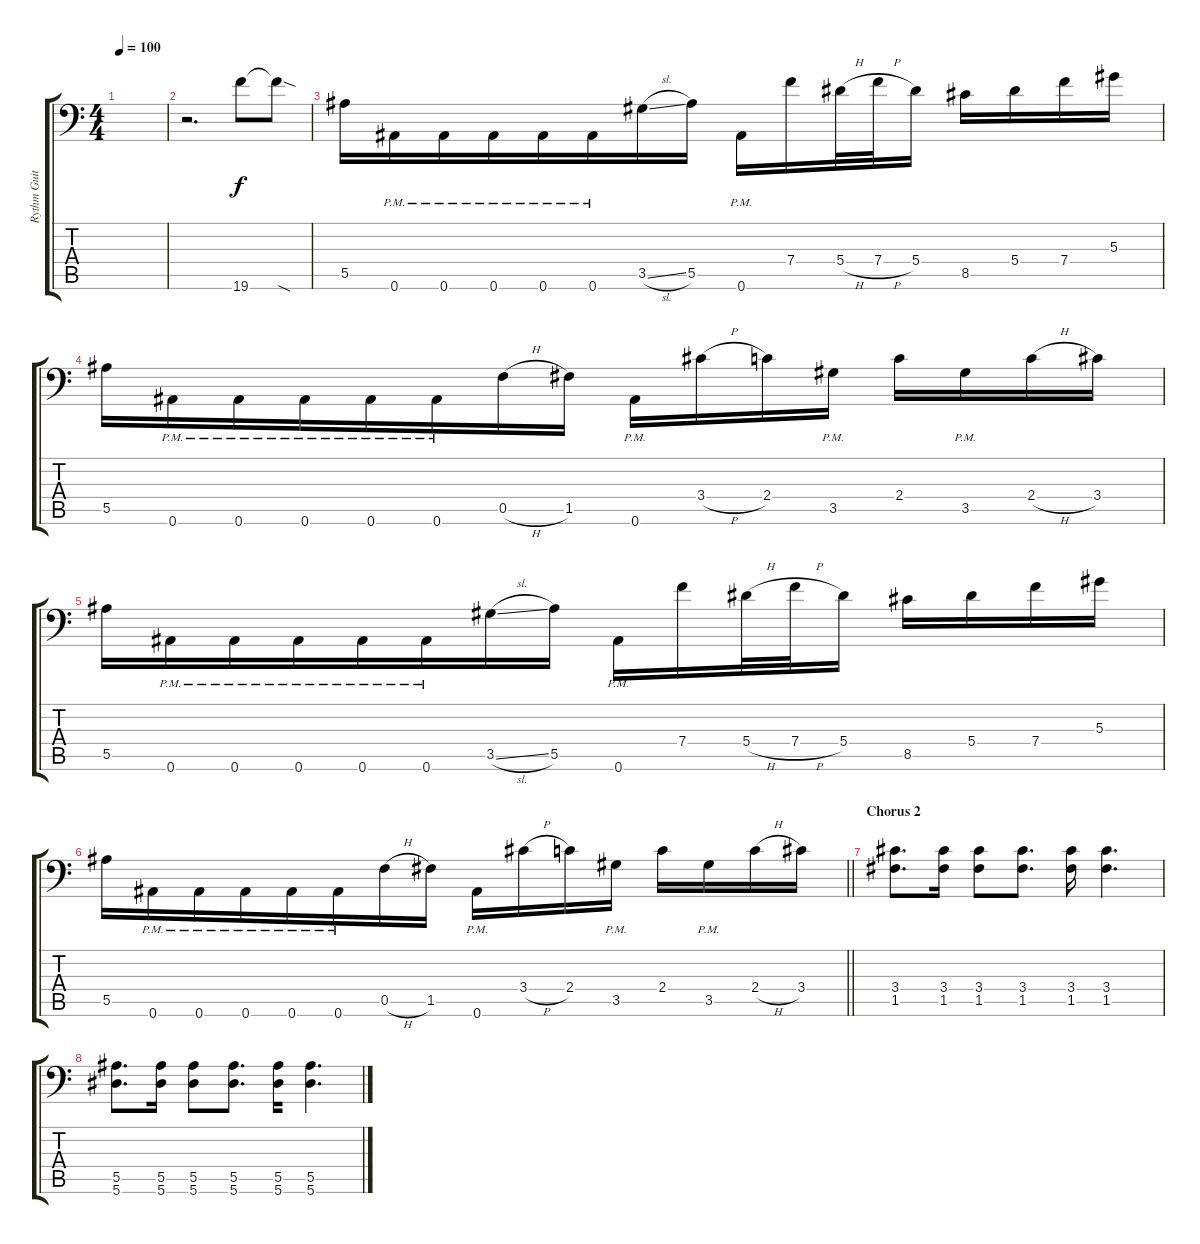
\track ("Rythm Guitar 1" "Rythm Guit") {instrument distortionguitar}
\staff {score tabs}
\tuning (C4 G3 Eb3 Bb2 F2 Bb1) {hide}
\ts (4 4)
\tempo 100
\clef f4
\ks c
|
r.2{d beam merge} 19.6.8 19.6{sod t}.8 |
5.5.16 0.6{pm}.16 0.6{pm}.16 0.6{pm}.16{beam merge} 0.6{pm}.16{beam merge} 0.6{pm}.16 3.5{sl}.16 5.5.16 0.6{pm}.16 7.4.16{beam merge} 5.4{h}.32 7.4{h}.32{beam merge} 5.4.16 8.5.16 5.4.16 7.4.16 5.3.16 |
5.5.16 0.6{pm}.16 0.6{pm}.16 0.6{pm}.16{beam merge} 0.6{pm}.16{beam merge} 0.6{pm}.16 0.5{h}.16 1.5.16 0.6{pm}.16 3.4{h}.16 2.4.16{beam merge} 3.5{pm}.16 2.4.16 3.5{pm}.16 2.4{h}.16 3.4.16 |
5.5.16 0.6{pm}.16 0.6{pm}.16 0.6{pm}.16{beam merge} 0.6{pm}.16{beam merge} 0.6{pm}.16 3.5{sl}.16 5.5.16 0.6{pm}.16 7.4.16{beam merge} 5.4{h}.32 7.4{h}.32{beam merge} 5.4.16 8.5.16 5.4.16 7.4.16 5.3.16 |
\barLineRight lightlight
5.5.16 0.6{pm}.16 0.6{pm}.16 0.6{pm}.16{beam merge} 0.6{pm}.16{beam merge} 0.6{pm}.16 0.5{h}.16 1.5.16 0.6{pm}.16 3.4{h}.16 2.4.16{beam merge} 3.5{pm}.16 2.4.16 3.5{pm}.16 2.4{h}.16 3.4.16 |
\section ("" "Chorus 2")
(3.4 1.5).8{d} (3.4 1.5).16 (3.4 1.5).8{beam merge} (3.4 1.5).8{d} (3.4 1.5).16 (3.4 1.5).4{d} |
(5.5 5.6).8{d beam merge} (5.5 5.6).16 (5.5 5.6).8{beam merge} (5.5 5.6).8{d} (5.5 5.6).16{beam merge} (5.5 5.6).4{d}
